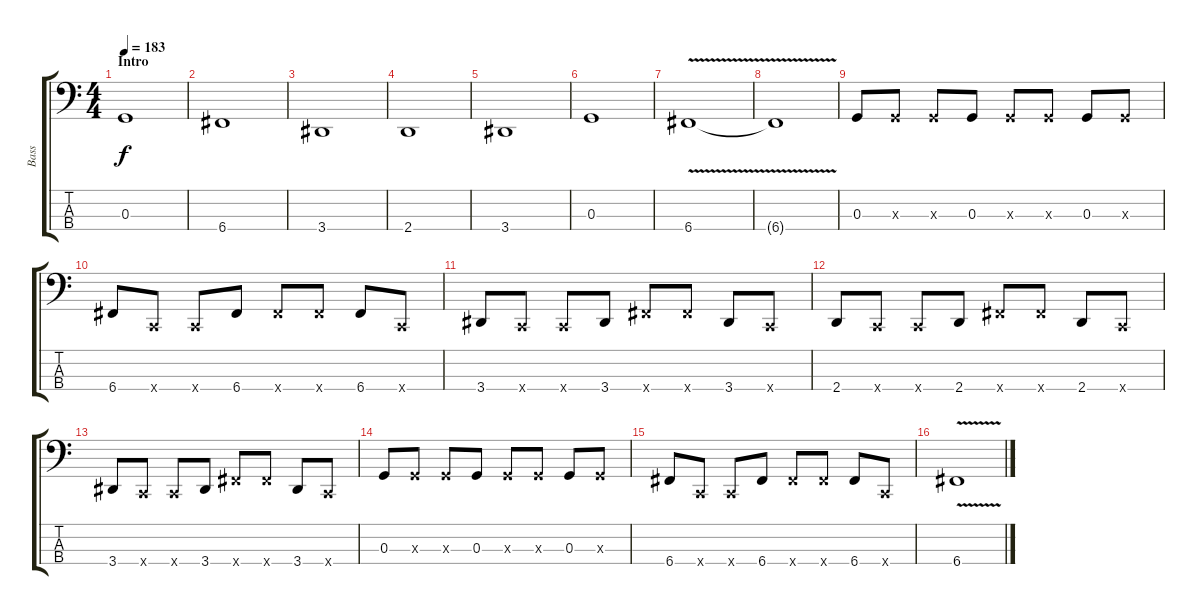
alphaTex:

\track ("Bass" "Bass") {instrument electricbasspick}
\staff {score tabs}
\tuning (F2 C2 G1 C1) {hide}
\ts (4 4)
\section ("" "Intro")
\tempo 183
\clef f4
\ks c
0.3.1{dy f instrument electricbasspick} |
6.4.1 |
3.4.1 |
2.4.1 |
3.4.1 |
0.3.1 |
6.4{v}.1 |
6.4{t}.1 |
0.3.8 0.3{x}.8 0.3{x}.8 0.3.8 0.3{x}.8 0.3{x}.8 0.3.8 0.3{x}.8 |
6.4.8 0.4{x}.8 0.4{x}.8 6.4.8 6.4{x}.8 6.4{x}.8 6.4.8 0.4{x}.8 |
3.4.8 0.4{x}.8 0.4{x}.8 3.4.8 6.4{x}.8 6.4{x}.8 3.4.8 0.4{x}.8 |
2.4.8 0.4{x}.8 0.4{x}.8 2.4.8 6.4{x}.8 6.4{x}.8 2.4.8 0.4{x}.8 |
3.4.8 0.4{x}.8 0.4{x}.8 3.4.8 6.4{x}.8 6.4{x}.8 3.4.8 0.4{x}.8 |
0.3.8 0.3{x}.8 0.3{x}.8 0.3.8 0.3{x}.8 0.3{x}.8 0.3.8 0.3{x}.8 |
6.4.8 0.4{x}.8 0.4{x}.8 6.4.8 6.4{x}.8 6.4{x}.8 6.4.8 0.4{x}.8 |
6.4{v}.1
